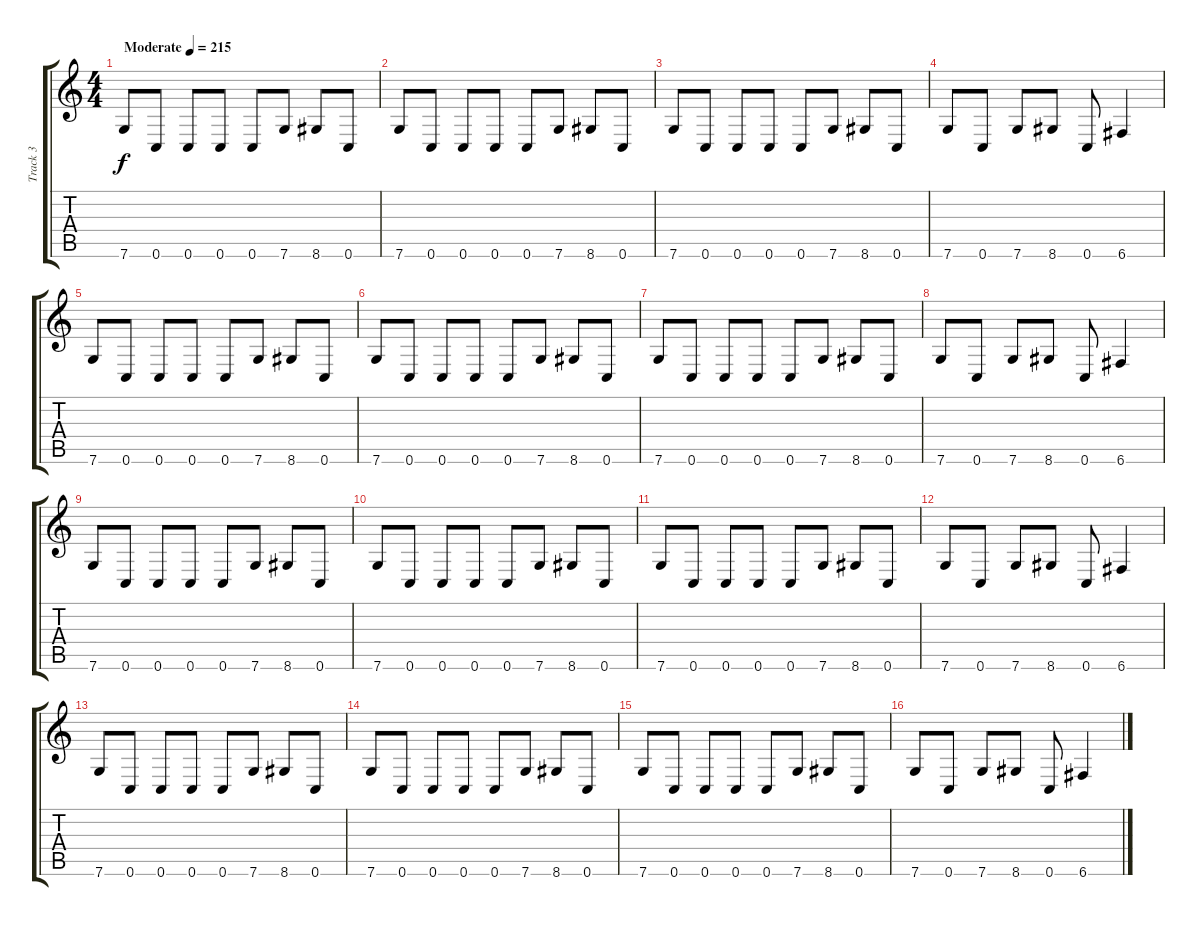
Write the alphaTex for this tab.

\track ("Track 3" "Track 3") {instrument distortionguitar}
\staff {score tabs}
\tuning (D4 A3 F3 C3 G2 C2) {hide}
\ts (4 4)
\tempo (215 "Moderate")
\clef g2
\ks c
7.6.8{dy f instrument distortionguitar} 0.6.8 0.6.8 0.6.8 0.6.8 7.6.8 8.6.8 0.6.8 |
7.6.8 0.6.8 0.6.8 0.6.8 0.6.8 7.6.8 8.6.8 0.6.8 |
7.6.8 0.6.8 0.6.8 0.6.8 0.6.8 7.6.8 8.6.8 0.6.8 |
7.6.8 0.6.8 7.6.8 8.6.8 0.6.8 6.6.4 |
7.6.8 0.6.8 0.6.8 0.6.8 0.6.8 7.6.8 8.6.8 0.6.8 |
7.6.8 0.6.8 0.6.8 0.6.8 0.6.8 7.6.8 8.6.8 0.6.8 |
7.6.8 0.6.8 0.6.8 0.6.8 0.6.8 7.6.8 8.6.8 0.6.8 |
7.6.8 0.6.8 7.6.8 8.6.8 0.6.8 6.6.4 |
7.6.8 0.6.8 0.6.8 0.6.8 0.6.8 7.6.8 8.6.8 0.6.8 |
7.6.8 0.6.8 0.6.8 0.6.8 0.6.8 7.6.8 8.6.8 0.6.8 |
7.6.8 0.6.8 0.6.8 0.6.8 0.6.8 7.6.8 8.6.8 0.6.8 |
7.6.8 0.6.8 7.6.8 8.6.8 0.6.8 6.6.4 |
7.6.8 0.6.8 0.6.8 0.6.8 0.6.8 7.6.8 8.6.8 0.6.8 |
7.6.8 0.6.8 0.6.8 0.6.8 0.6.8 7.6.8 8.6.8 0.6.8 |
7.6.8 0.6.8 0.6.8 0.6.8 0.6.8 7.6.8 8.6.8 0.6.8 |
7.6.8 0.6.8 7.6.8 8.6.8 0.6.8 6.6.4
